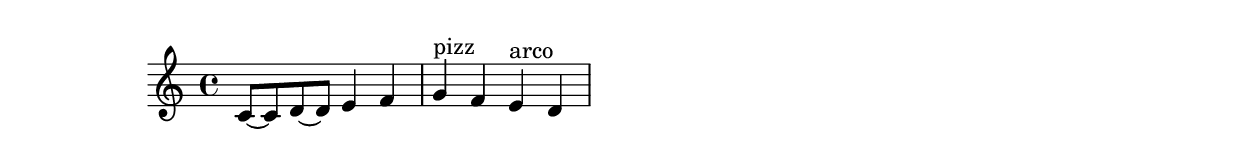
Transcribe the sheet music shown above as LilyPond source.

\version "2.12.3"
%\include "event-listener.ly"

\relative c' {
  c8 ~ c d ~ d e4 f
  g4^"pizz" f e^"arco" d
}

